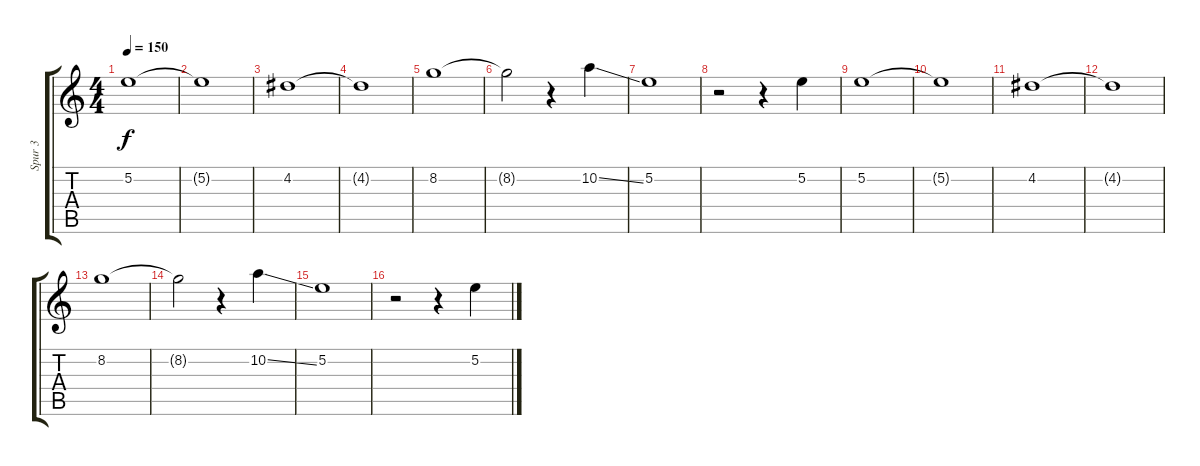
\track ("Spur 3" "Spur 3") {instrument acousticguitarnylon}
\staff {score tabs}
\tuning (E4 B3 G3 D3 A2 E2) {hide}
\ts (4 4)
\tempo 150
\clef g2
\ks c
5.2.1{dy f} |
5.2{t}.1 |
4.2.1 |
4.2{t}.1 |
8.2.1 |
8.2{t}.2 r.4 10.2{ss}.4 |
5.2.1 |
r.2 r.4 5.2.4 |
5.2.1 |
5.2{t}.1 |
4.2.1 |
4.2{t}.1 |
8.2.1 |
8.2{t}.2 r.4 10.2{ss}.4 |
5.2.1 |
r.2 r.4 5.2.4
